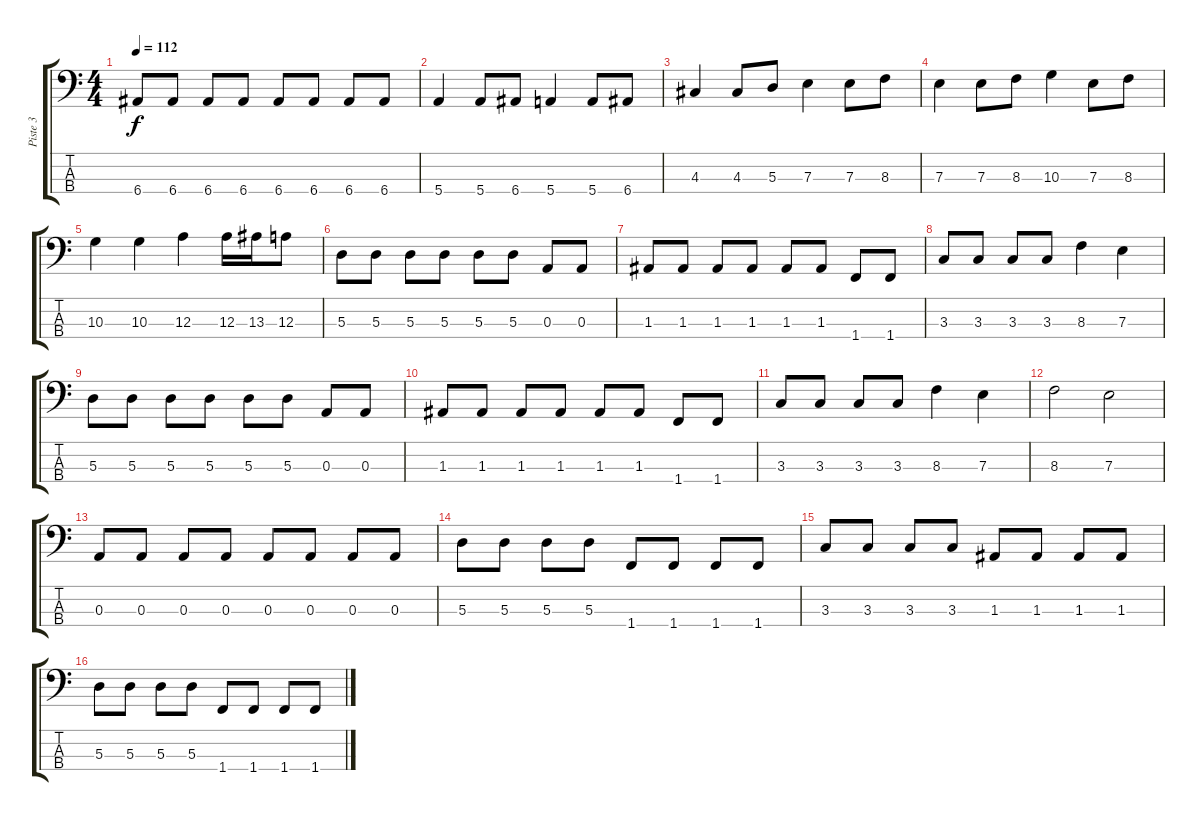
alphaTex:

\track ("Piste 3" "Piste 3") {instrument electricbassfinger}
\staff {score tabs}
\tuning (G2 D2 A1 E1) {hide}
\ts (4 4)
\tempo 112
\clef f4
\ks c
6.4.8{dy f} 6.4.8 6.4.8 6.4.8 6.4.8 6.4.8 6.4.8 6.4.8 |
5.4.4 5.4.8 6.4.8 5.4.4 5.4.8 6.4.8 |
4.3.4 4.3.8 5.3.8 7.3.4 7.3.8 8.3.8 |
7.3.4 7.3.8 8.3.8 10.3.4 7.3.8 8.3.8 |
10.3.4 10.3.4 12.3.4 12.3.16 13.3.16 12.3.8 |
5.3.8 5.3.8 5.3.8 5.3.8 5.3.8 5.3.8 0.3.8 0.3.8 |
1.3.8 1.3.8 1.3.8 1.3.8 1.3.8 1.3.8 1.4.8 1.4.8 |
3.3.8 3.3.8 3.3.8 3.3.8 8.3.4 7.3.4 |
5.3.8 5.3.8 5.3.8 5.3.8 5.3.8 5.3.8 0.3.8 0.3.8 |
1.3.8 1.3.8 1.3.8 1.3.8 1.3.8 1.3.8 1.4.8 1.4.8 |
3.3.8 3.3.8 3.3.8 3.3.8 8.3.4 7.3.4 |
8.3.2 7.3.2 |
0.3.8 0.3.8 0.3.8 0.3.8 0.3.8 0.3.8 0.3.8 0.3.8 |
5.3.8 5.3.8 5.3.8 5.3.8 1.4.8 1.4.8 1.4.8 1.4.8 |
3.3.8 3.3.8 3.3.8 3.3.8 1.3.8 1.3.8 1.3.8 1.3.8 |
5.3.8 5.3.8 5.3.8 5.3.8 1.4.8 1.4.8 1.4.8 1.4.8
